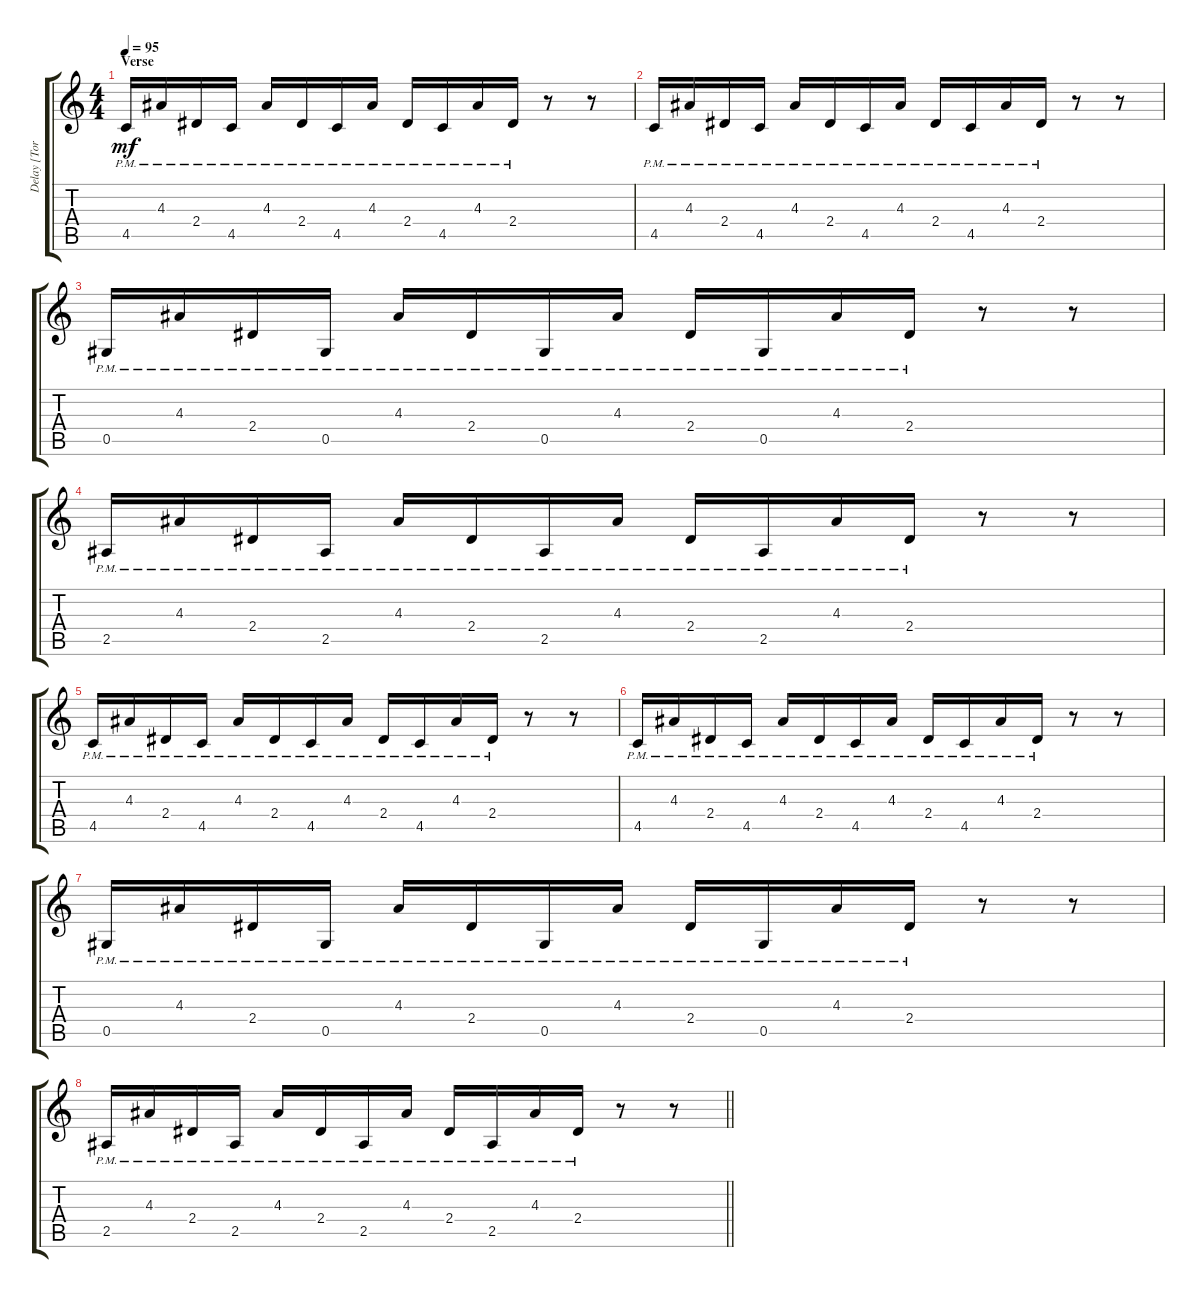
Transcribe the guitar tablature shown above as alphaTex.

\track ("Delay [Toru]" "Delay [Tor") {instrument acousticguitarsteel}
\staff {score tabs}
\tuning (Eb4 Bb3 Gb3 Db3 Ab2 Db2) {hide}
\ts (4 4)
\section ("" "Verse")
\tempo 95
\clef g2
\ks c
4.5{pm}.16{dy mf} 4.3{pm}.16 2.4{pm}.16 4.5{pm}.16 4.3{pm}.16 2.4{pm}.16 4.5{pm}.16 4.3{pm}.16 2.4{pm}.16 4.5{pm}.16 4.3{pm}.16 2.4{pm}.16 r.8 r.8 |
4.5{pm}.16 4.3{pm}.16 2.4{pm}.16 4.5{pm}.16 4.3{pm}.16 2.4{pm}.16 4.5{pm}.16 4.3{pm}.16 2.4{pm}.16 4.5{pm}.16 4.3{pm}.16 2.4{pm}.16 r.8 r.8 |
0.5{pm}.16 4.3{pm}.16 2.4{pm}.16 0.5{pm}.16 4.3{pm}.16 2.4{pm}.16 0.5{pm}.16 4.3{pm}.16 2.4{pm}.16 0.5{pm}.16 4.3{pm}.16 2.4{pm}.16 r.8 r.8 |
2.5{pm}.16 4.3{pm}.16 2.4{pm}.16 2.5{pm}.16 4.3{pm}.16 2.4{pm}.16 2.5{pm}.16 4.3{pm}.16 2.4{pm}.16 2.5{pm}.16 4.3{pm}.16 2.4{pm}.16 r.8 r.8 |
4.5{pm}.16 4.3{pm}.16 2.4{pm}.16 4.5{pm}.16 4.3{pm}.16 2.4{pm}.16 4.5{pm}.16 4.3{pm}.16 2.4{pm}.16 4.5{pm}.16 4.3{pm}.16 2.4{pm}.16 r.8 r.8 |
4.5{pm}.16 4.3{pm}.16 2.4{pm}.16 4.5{pm}.16 4.3{pm}.16 2.4{pm}.16 4.5{pm}.16 4.3{pm}.16 2.4{pm}.16 4.5{pm}.16 4.3{pm}.16 2.4{pm}.16 r.8 r.8 |
0.5{pm}.16 4.3{pm}.16 2.4{pm}.16 0.5{pm}.16 4.3{pm}.16 2.4{pm}.16 0.5{pm}.16 4.3{pm}.16 2.4{pm}.16 0.5{pm}.16 4.3{pm}.16 2.4{pm}.16 r.8 r.8 |
\barLineRight lightlight
2.5{pm}.16 4.3{pm}.16 2.4{pm}.16 2.5{pm}.16 4.3{pm}.16 2.4{pm}.16 2.5{pm}.16 4.3{pm}.16 2.4{pm}.16 2.5{pm}.16 4.3{pm}.16 2.4{pm}.16 r.8 r.8
